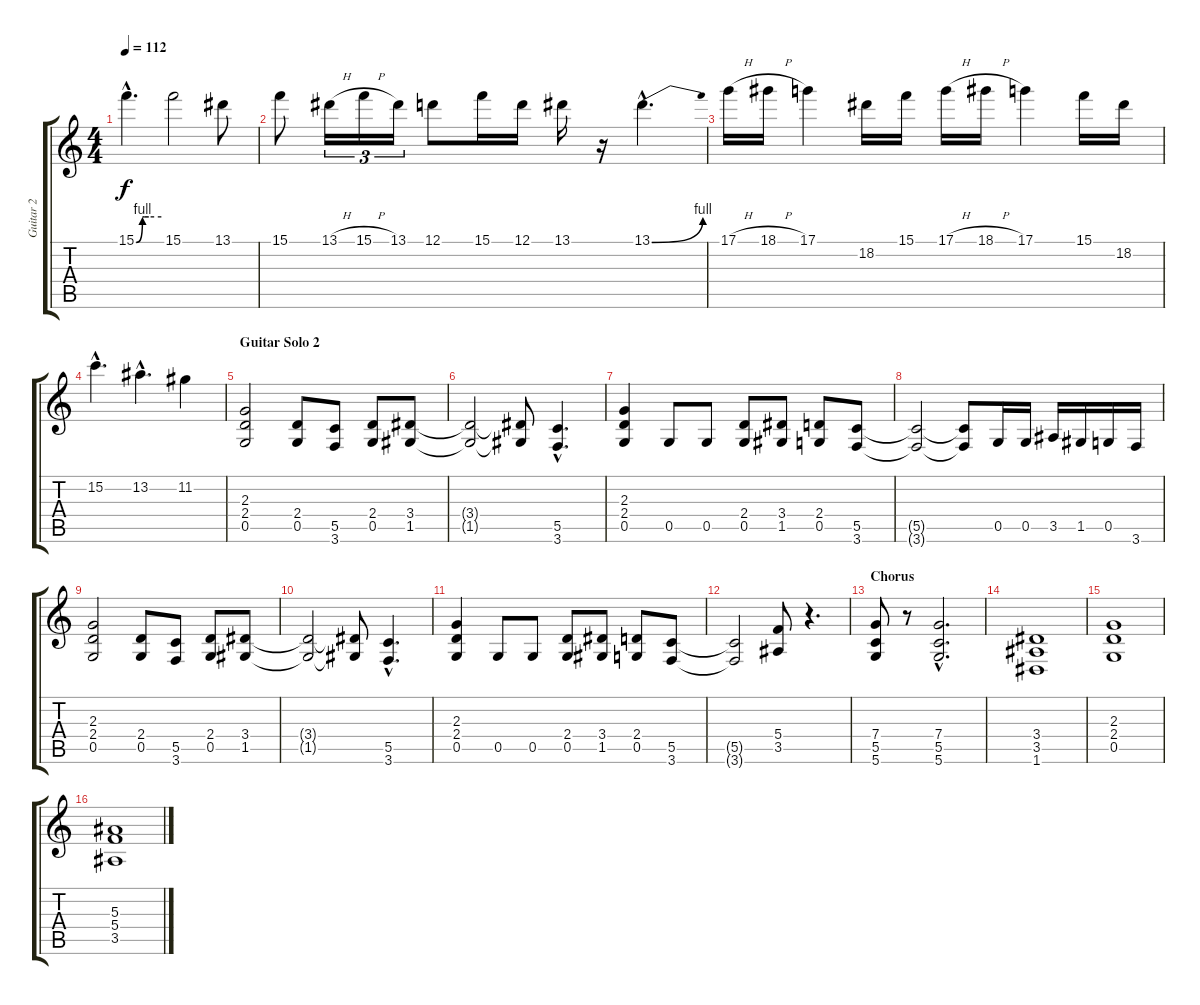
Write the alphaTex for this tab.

\track ("Guitar 2" "Guitar 2") {instrument distortionguitar}
\staff {score tabs}
\tuning (D4 A3 F3 C3 G2 D2) {hide}
\ts (4 4)
\tempo 112
\clef g2
\ks c
15.1{be (custom 0 0 15 4 20 4 30 4 60 4) hac}.4{d dy f} 15.1.2 13.1.8 |
15.1.8 13.1{h}.16{tu (3 2)} 15.1{h}.16{tu (3 2)} 13.1.16{tu (3 2)} 12.1.8 15.1.16 12.1.16 13.1.16 r.16 13.1{be (bend 0 0 60 4) hac}.4{d} |
17.1{h}.16 18.1{h}.16 17.1.4 18.2.16 15.1.16 17.1{h}.16 18.1{h}.16 17.1.4 15.1.16 18.2.16 |
15.2{hac}.4{d} 13.2{hac}.4{d} 11.2.4 |
\section ("" "Guitar Solo 2")
(2.3 2.4 0.5).2 (2.4 0.5).8 (5.5 3.6).8 (2.4 0.5).8 (3.4 1.5).8 |
(3.4{t} 1.5{t}).2 (3.4{t} 1.5{t}).8 (5.5{hac} 3.6{hac}).4{d} |
(2.3 2.4 0.5).4 0.5.8 0.5.8 (2.4 0.5).8 (3.4 1.5).8 (2.4 0.5).8 (5.5 3.6).8 |
(5.5{t} 3.6{t}).2 (5.5{t} 3.6{t}).8 0.5.16 0.5.16 3.5.16 1.5.16 0.5.16 3.6.16 |
(2.3 2.4 0.5).2 (2.4 0.5).8 (5.5 3.6).8 (2.4 0.5).8 (3.4 1.5).8 |
(3.4{t} 1.5{t}).2 (3.4{t} 1.5{t}).8 (5.5{hac} 3.6{hac}).4{d} |
(2.3 2.4 0.5).4 0.5.8 0.5.8 (2.4 0.5).8 (3.4 1.5).8 (2.4 0.5).8 (5.5 3.6).8 |
(5.5{t} 3.6{t}).2 (5.4 3.5).8 r.4{d} |
\section ("" "Chorus")
(7.4 5.5 5.6).8 r.8 (7.4{hac} 5.5{hac} 5.6{hac}).2{d} |
(3.4 3.5 1.6).1 |
(2.3 2.4 0.5).1 |
(5.3 5.4 3.5).1
